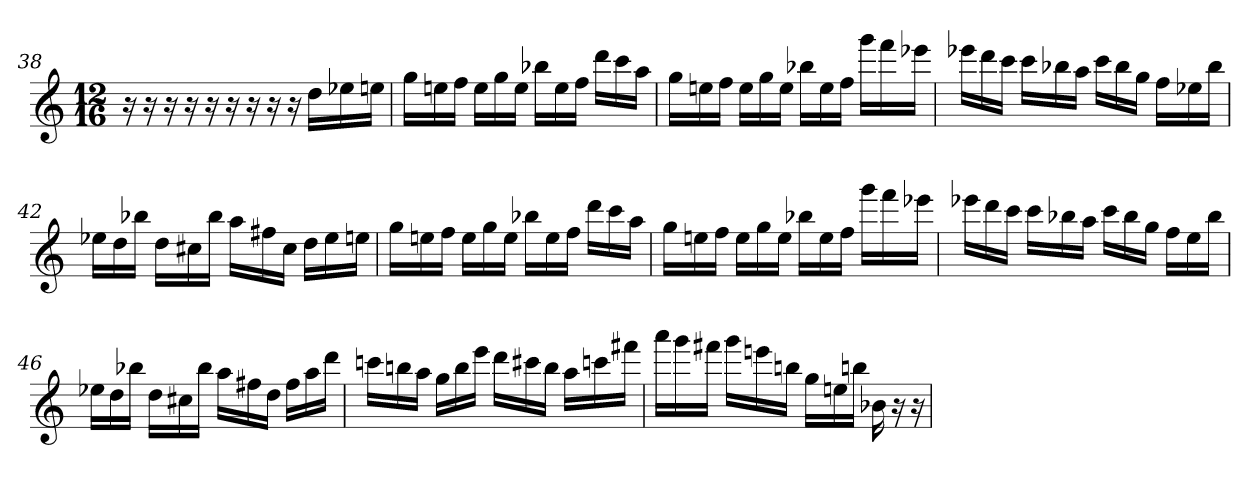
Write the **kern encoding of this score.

**kern
*part1
*staff1
*M12/16
=38
16r
16r
16r
16r
16r
16r
16r
16r
16r
16ddLL
16ee-X
16eenJJ
=39
16ggLL
16een
16ffJJ
16eeLL
16gg
16eeJJ
16bb-XLL
16ee
16ffJJ
16dddLL
16ccc
16aaJJ
=40
16ggLL
16een
16ffJJ
16eeLL
16gg
16eeJJ
16bb-XLL
16ee
16ffJJ
16gggLL
16fff
16eee-XJJ
=41
16eee-XLL
16ddd
16cccJJ
16cccLL
16bb-X
16aaJJ
16cccLL
16bb-
16ggJJ
16ffLL
16ee-X
16bb-JJ
=42
16ee-XLL
16dd
16bb-XJJ
16ddLL
16cc#X
16bb-JJ
16aaLL
16ff#X
16cc#JJ
16ddLL
16ee-
16eenJJ
=43
16ggLL
16een
16ffJJ
16eeLL
16gg
16eeJJ
16bb-XLL
16ee
16ffJJ
16dddLL
16ccc
16aaJJ
=44
16ggLL
16een
16ffJJ
16eeLL
16gg
16eeJJ
16bb-XLL
16ee
16ffJJ
16gggLL
16fff
16eee-XJJ
=45
16eee-XLL
16ddd
16cccJJ
16cccLL
16bb-X
16aaJJ
16cccLL
16bb-
16ggJJ
16ffLL
16ee
16bb-JJ
=46
16ee-XLL
16dd
16bb-XJJ
16ddLL
16cc#X
16bb-JJ
16aaLL
16ff#X
16ddJJ
16ff#LL
16aa
16dddJJ
=47
16cccnLL
16bbn
16aaJJ
16ggLL
16bb
16eeeJJ
16dddLL
16ccc#X
16bbJJ
16aaLL
16cccn
16fff#XJJ
=48
16aaaLL
16ggg
16fff#XJJ
16gggLL
16eeen
16bbnJJ
16ggLL
16een
16bbnJJ
16b-X
16r
16r
=
*-
